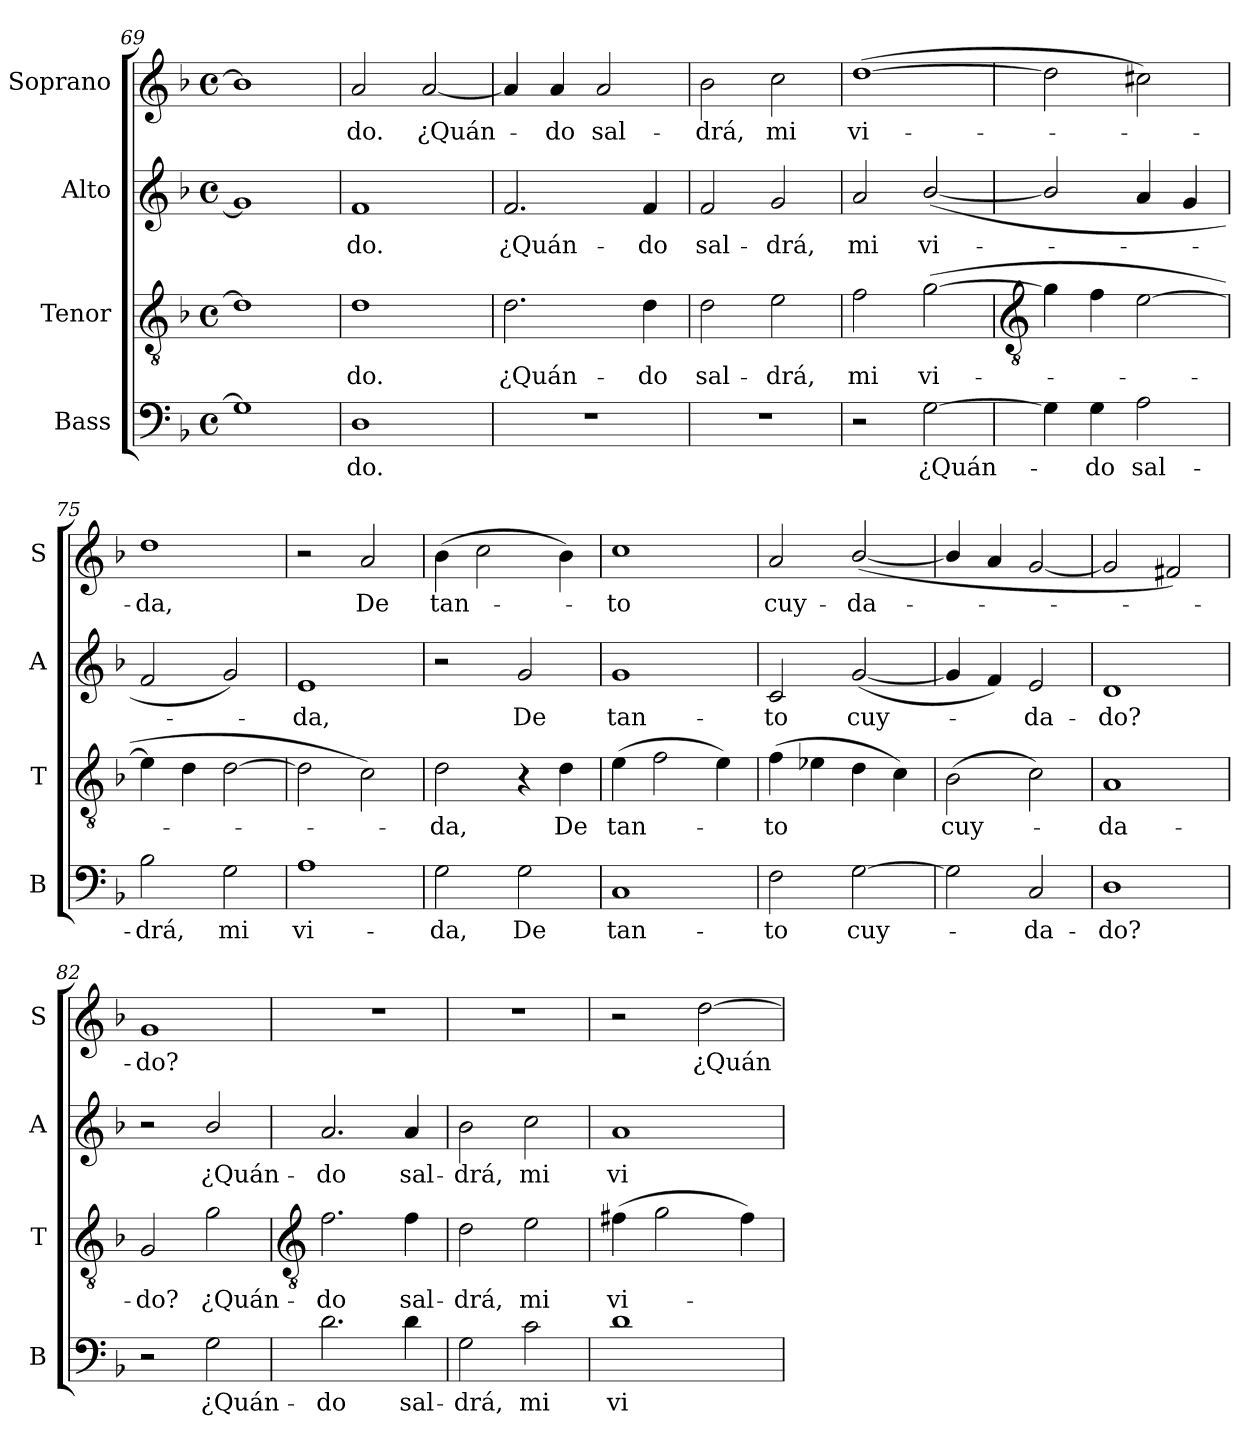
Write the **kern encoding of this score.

**kern	**text	**kern	**text	**kern	**text	**kern	**text
*part4	*part4	*part3	*part3	*part2	*part2	*part1	*part1
*staff4	*staff4	*staff3	*staff3	*staff2	*staff2	*staff1	*staff1
*I"Bass	*	*I"Tenor	*	*I"Alto	*	*I"Soprano	*
*I'B	*	*I'T	*	*I'A	*	*I'S	*
*clefF4	*	*clefGv2	*	*clefG2	*	*clefG2	*
*k[b-]	*	*k[b-]	*	*k[b-]	*	*k[b-]	*
*F:	*	*F:	*	*F:	*	*F:	*
*M4/4	*	*M4/4	*	*M4/4	*	*M4/4	*
*met(c)	*	*met(c)	*	*met(c)	*	*met(c)	*
=69	=69	=69	=69	=69	=69	=69	=69
1G]	.	1d]	.	1g]	.	1b-]	.
=70	=70	=70	=70	=70	=70	=70	=70
!	!LO:LY:b	!	!LO:LY:b	!	!LO:LY:b	!	!LO:LY:b
1D	do.	1d	do.	1f	do.	2a	do.
!	!	!	!	!	!	!	!LO:LY:b
.	.	.	.	.	.	[2a	¿Quán-
=71	=71	=71	=71	=71	=71	=71	=71
!	!	!	!LO:LY:b	!	!LO:LY:b	!	!
1r	.	2.d	¿Quán-	2.f	¿Quán-	4a]	.
!	!	!	!	!	!	!	!LO:LY:b
.	.	.	.	.	.	4a	-do
!	!	!	!	!	!	!	!LO:LY:b
.	.	.	.	.	.	2a	sal-
!	!	!	!LO:LY:b	!	!LO:LY:b	!	!
.	.	4d	-do	4f	-do	.	.
=72	=72	=72	=72	=72	=72	=72	=72
!	!	!	!LO:LY:b	!	!LO:LY:b	!	!LO:LY:b
1r	.	2d	sal-	2f	sal-	2b-	-drá,
!	!	!	!LO:LY:b	!	!LO:LY:b	!	!LO:LY:b
.	.	2e	-drá,	2g	-drá,	2cc	mi
=73	=73	=73	=73	=73	=73	=73	=73
!	!	!	!LO:LY:b	!	!LO:LY:b	!	!LO:LY:b
2r	.	2f	mi	2a	mi	(>[1dd	vi-
!	!LO:LY:b	!	!LO:LY:b	!	!LO:LY:b	!	!
[2G	¿Quán-	(>[2g	vi-	(<[2b-/	vi-	.	.
!!LO:LB:g=z
=74	=74	=74	=74	=74	=74	=74	=74
*	*	*clefGv2	*	*	*	*	*
4G]	.	4g]	.	2b-/]	.	2dd]	.
!	!LO:LY:b	!	!	!	!	!	!
4G	do	4f	.	.	.	.	.
!	!LO:LY:b	!	!	!	!	!	!
2A	sal-	[2e	.	4a	.	2cc#X)	.
.	.	.	.	4g	.	.	.
=75	=75	=75	=75	=75	=75	=75	=75
!	!LO:LY:b	!	!	!	!	!	!LO:LY:b
2B-	-drá,	4e]	.	2f	.	1dd	da,
.	.	4d	.	.	.	.	.
!	!LO:LY:b	!	!	!	!	!	!
2G	mi	[2d	.	2g)	.	.	.
=76	=76	=76	=76	=76	=76	=76	=76
!	!LO:LY:b	!	!	!	!LO:LY:b	!	!
1A	vi-	2d]	.	1e	da,	2r	.
!	!	!	!	!	!	!	!LO:LY:b
.	.	2c)	.	.	.	2a	De
=77	=77	=77	=77	=77	=77	=77	=77
!	!LO:LY:b	!	!LO:LY:b	!	!	!	!LO:LY:b
2G	-da,	2d	da,	2r	.	(>4b-	tan-
.	.	.	.	.	.	2cc	.
!	!LO:LY:b	!	!	!	!LO:LY:b	!	!
2G	De	4r	.	2g	De	.	.
!	!	!	!LO:LY:b	!	!	!	!
.	.	4d	De	.	.	4b-)	.
=78	=78	=78	=78	=78	=78	=78	=78
!	!LO:LY:b	!	!LO:LY:b	!	!LO:LY:b	!	!LO:LY:b
1C	tan-	(>4e	tan-	1g	tan-	1cc	to
.	.	2f	.	.	.	.	.
.	.	4e)	.	.	.	.	.
=79	=79	=79	=79	=79	=79	=79	=79
!	!LO:LY:b	!	!LO:LY:b	!	!LO:LY:b	!	!LO:LY:b
2F	-to	(>4f	to	2c	-to	2a	cuy-
.	.	4e-X	.	.	.	.	.
!	!LO:LY:b	!	!	!	!LO:LY:b	!	!LO:LY:b
[2G	cuy-	4d	.	(<[2g	cuy-	(<[2b-/	-da-
.	.	4c)	.	.	.	.	.
=80	=80	=80	=80	=80	=80	=80	=80
!	!	!	!LO:LY:b	!	!	!	!
2G]	.	(>2B-	cuy-	4g]	.	4b-/]	.
.	.	.	.	4f)	.	4a	.
!	!LO:LY:b	!	!	!	!LO:LY:b	!	!
2C	da-	2c)	.	2e	da-	[2g	.
=81	=81	=81	=81	=81	=81	=81	=81
!	!LO:LY:b	!	!LO:LY:b	!	!LO:LY:b	!	!
1D	-do?	1A	da-	1d	-do?	2g]	.
.	.	.	.	.	.	2f#X)	.
=82	=82	=82	=82	=82	=82	=82	=82
!	!	!	!LO:LY:b	!	!	!	!LO:LY:b
2r	.	2G	-do?	2r	.	1g	do?
!	!LO:LY:b	!	!LO:LY:b	!	!LO:LY:b	!	!
2G	¿Quán-	2g	¿Quán-	2b-/	¿Quán-	.	.
!!LO:LB:g=z
=83	=83	=83	=83	=83	=83	=83	=83
*	*	*clefGv2	*	*	*	*	*
!	!LO:LY:b	!	!LO:LY:b	!	!LO:LY:b	!	!
2.d	-do	2.f	-do	2.a	-do	1r	.
!	!LO:LY:b	!	!LO:LY:b	!	!LO:LY:b	!	!
4d	sal-	4f	sal-	4a	sal-	.	.
=84	=84	=84	=84	=84	=84	=84	=84
!	!LO:LY:b	!	!LO:LY:b	!	!LO:LY:b	!	!
2G	-drá,	2d	-drá,	2b-	-drá,	1r	.
!	!LO:LY:b	!	!LO:LY:b	!	!LO:LY:b	!	!
2c	mi	2e	mi	2cc	mi	.	.
=85	=85	=85	=85	=85	=85	=85	=85
!	!LO:LY:b	!	!LO:LY:b	!	!LO:LY:b	!	!
1d	vi-	(>4f#X	vi-	1a	vi-	2r	.
.	.	2g	.	.	.	.	.
!	!	!	!	!	!	!	!LO:LY:b
.	.	.	.	.	.	[2dd	¿Quán-
.	.	4f#)	.	.	.	.	.
=	=	=	=	=	=	=	=
*-	*-	*-	*-	*-	*-	*-	*-
